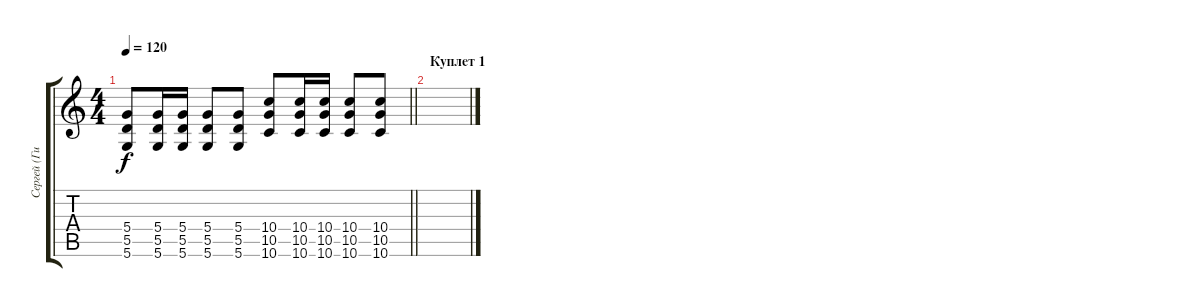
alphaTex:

\track ("Сергей (Гитарист)" "Сергей (Ги") {instrument distortionguitar}
\staff {score tabs}
\tuning (E4 B3 G3 D3 A2 D2) {hide}
\ts (4 4)
\tempo 120
\clef g2
\barLineRight lightlight
\ks c
(5.4 5.5 5.6).8{dy f} (5.4 5.5 5.6).16 (5.4 5.5 5.6).16 (5.4 5.5 5.6).8 (5.4 5.5 5.6).8 (10.4 10.5 10.6).8 (10.4 10.5 10.6).16 (10.4 10.5 10.6).16 (10.4 10.5 10.6).8 (10.4 10.5 10.6).8 |
\section ("" "Куплет 1")
